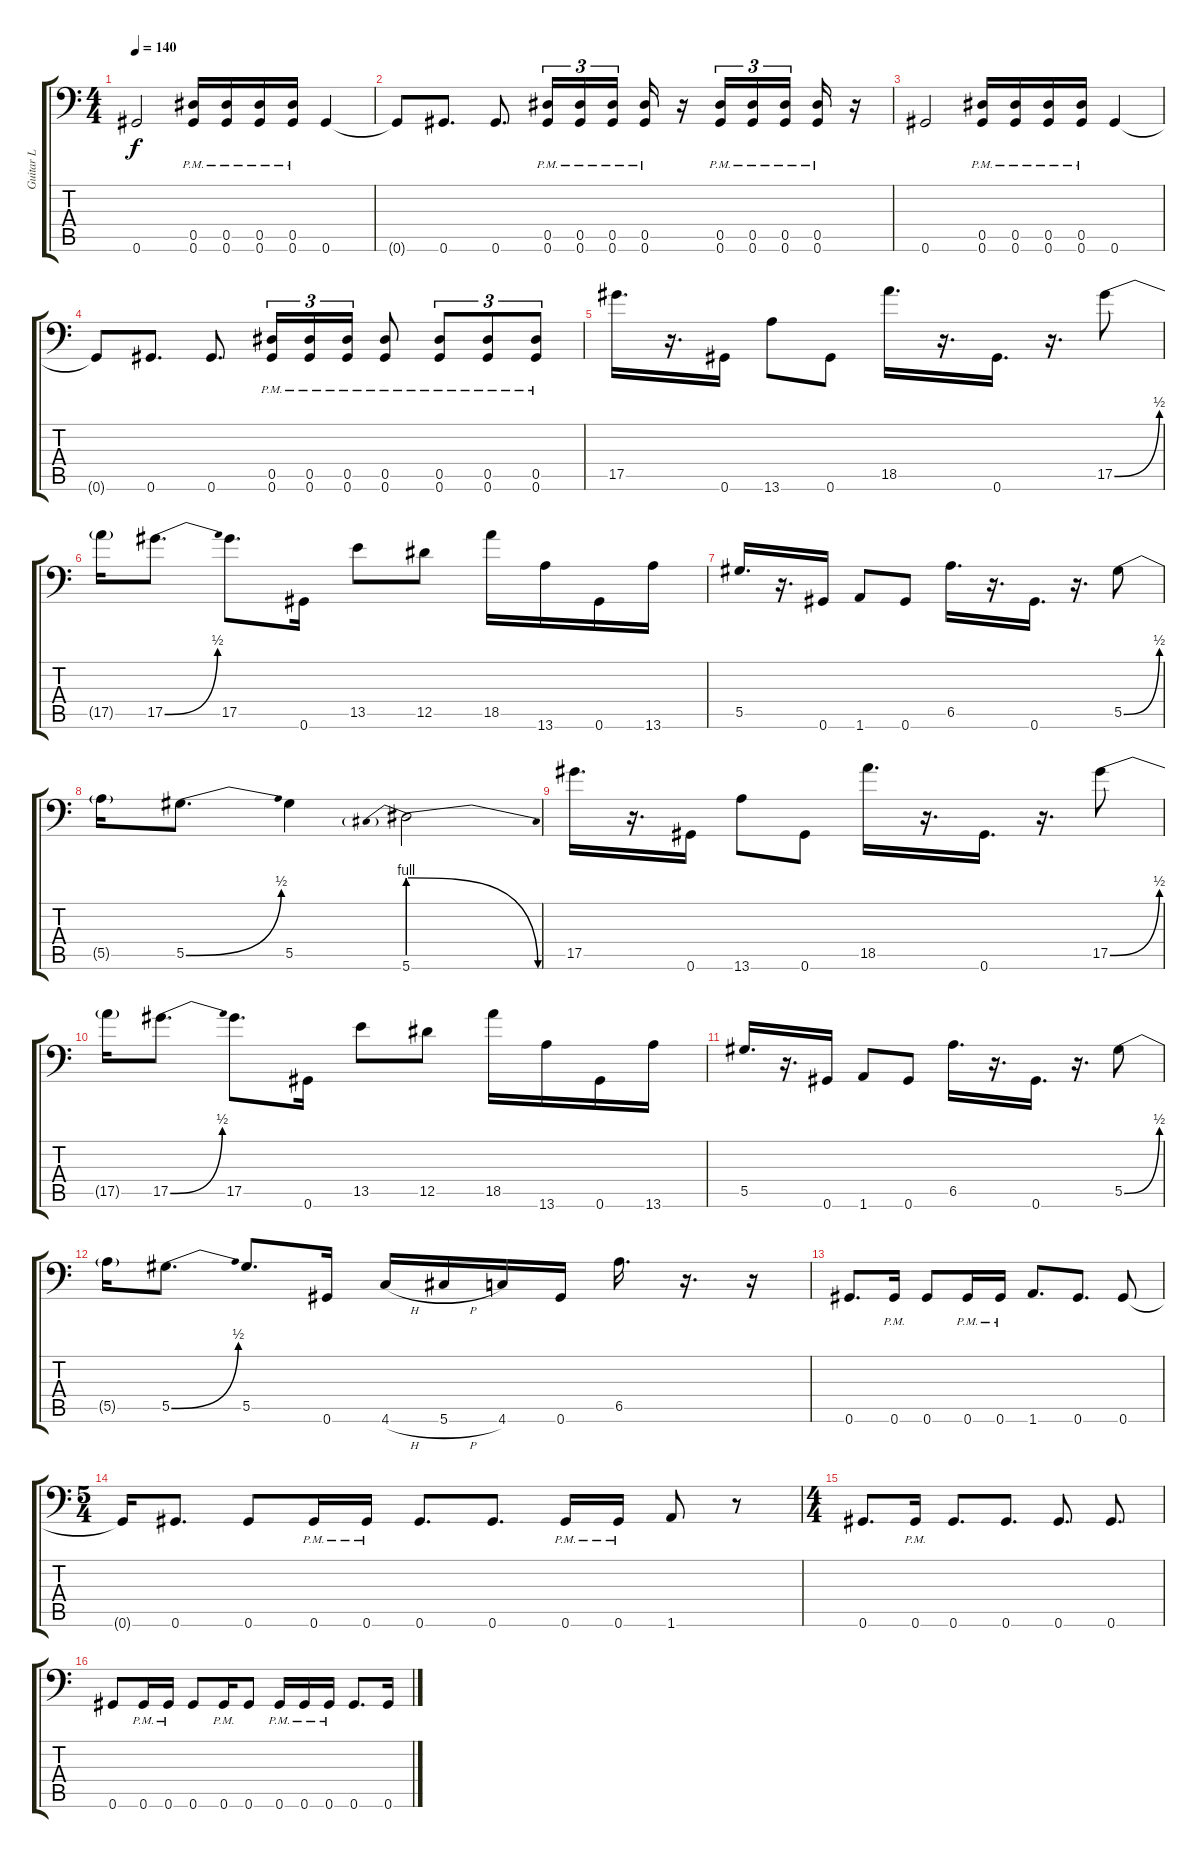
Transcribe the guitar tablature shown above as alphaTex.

\track ("Guitar L" "Guitar L") {instrument distortionguitar}
\staff {score tabs}
\tuning (Bb3 F3 Db3 Ab2 Eb2 Ab1) {hide}
\ts (4 4)
\tempo 140
\clef f4
\ks c
0.6.2{dy f} (0.5{pm} 0.6{pm}).16 (0.5{pm} 0.6{pm}).16 (0.5{pm} 0.6{pm}).16 (0.5{pm} 0.6{pm}).16 0.6.4 |
0.6{t}.8 0.6.8{d} 0.6.8{d} (0.5{pm} 0.6{pm}).16{tu (3 2)} (0.5{pm} 0.6{pm}).16{tu (3 2)} (0.5{pm} 0.6{pm}).16{tu (3 2) beam splitsecondary} (0.5{pm} 0.6{pm}).16 r.16 (0.5{pm} 0.6{pm}).16{tu (3 2)} (0.5{pm} 0.6{pm}).16{tu (3 2)} (0.5{pm} 0.6{pm}).16{tu (3 2) beam splitsecondary} (0.5{pm} 0.6{pm}).16 r.16 |
0.6.2 (0.5{pm} 0.6{pm}).16 (0.5{pm} 0.6{pm}).16 (0.5{pm} 0.6{pm}).16 (0.5{pm} 0.6{pm}).16 0.6.4 |
0.6{t}.8 0.6.8{d} 0.6.8{d} (0.5{pm} 0.6{pm}).16{tu (3 2)} (0.5{pm} 0.6{pm}).16{tu (3 2)} (0.5{pm} 0.6{pm}).16{tu (3 2)} (0.5{pm} 0.6{pm}).8 (0.5{pm} 0.6{pm}).8{tu (3 2)} (0.5{pm} 0.6{pm}).8{tu (3 2)} (0.5{pm} 0.6{pm}).8{tu (3 2)} |
17.5.16{d} r.16{d} 0.6.16 13.6.8 0.6.8 18.5.16{d} r.16{d} 0.6.16{d} r.16{d} 17.5{be (bend 0 0 60 2)}.8 |
17.5{t}.16 17.5{be (bend 0 0 60 2)}.8{d} 17.5.8{d} 0.6.16 13.5.8 12.5.8 18.5.16 13.6.16 0.6.16 13.6.16 |
5.5.16{d} r.16{d} 0.6.16 1.6.8 0.6.8 6.5.16{d} r.16{d} 0.6.16{d} r.16{d} 5.5{be (bend 0 0 60 2)}.8 |
5.5{t}.16 5.5{be (bend 0 0 60 2)}.8{d} 5.5.4 5.6{be (prebendrelease 0 4 60 0)}.2 |
17.5.16{d} r.16{d} 0.6.16 13.6.8 0.6.8 18.5.16{d} r.16{d} 0.6.16{d} r.16{d} 17.5{be (bend 0 0 60 2)}.8 |
17.5{t}.16 17.5{be (bend 0 0 60 2)}.8{d} 17.5.8{d} 0.6.16 13.5.8 12.5.8 18.5.16 13.6.16 0.6.16 13.6.16 |
5.5.16{d} r.16{d} 0.6.16 1.6.8 0.6.8 6.5.16{d} r.16{d} 0.6.16{d} r.16{d} 5.5{be (bend 0 0 60 2)}.8 |
5.5{t}.16 5.5{be (bend 0 0 60 2)}.8{d} 5.5.8{d} 0.6.16 4.6{h}.16 5.6{h}.16 4.6.16 0.6.16 6.5.16{d} r.16{d} r.16 |
0.6.8{d} 0.6{pm}.16 0.6.8 0.6{pm}.16 0.6{pm}.16 1.6.8{d} 0.6.8{d} 0.6.8 |
\ts (5 4)
0.6{t}.16 0.6.8{d} 0.6.8 0.6{pm}.16 0.6{pm}.16 0.6.8{d} 0.6.8{d} 0.6{pm}.16 0.6{pm}.16 1.6.8 r.8 |
\ts (4 4)
0.6.8{d} 0.6{pm}.16 0.6.8{d} 0.6.8{d} 0.6.8{d} 0.6.8{d} |
0.6.8 0.6{pm}.16 0.6{pm}.16 0.6.8 0.6{pm}.16 0.6.8 0.6{pm}.16 0.6{pm}.16 0.6{pm}.16 0.6.8{d} 0.6.16
